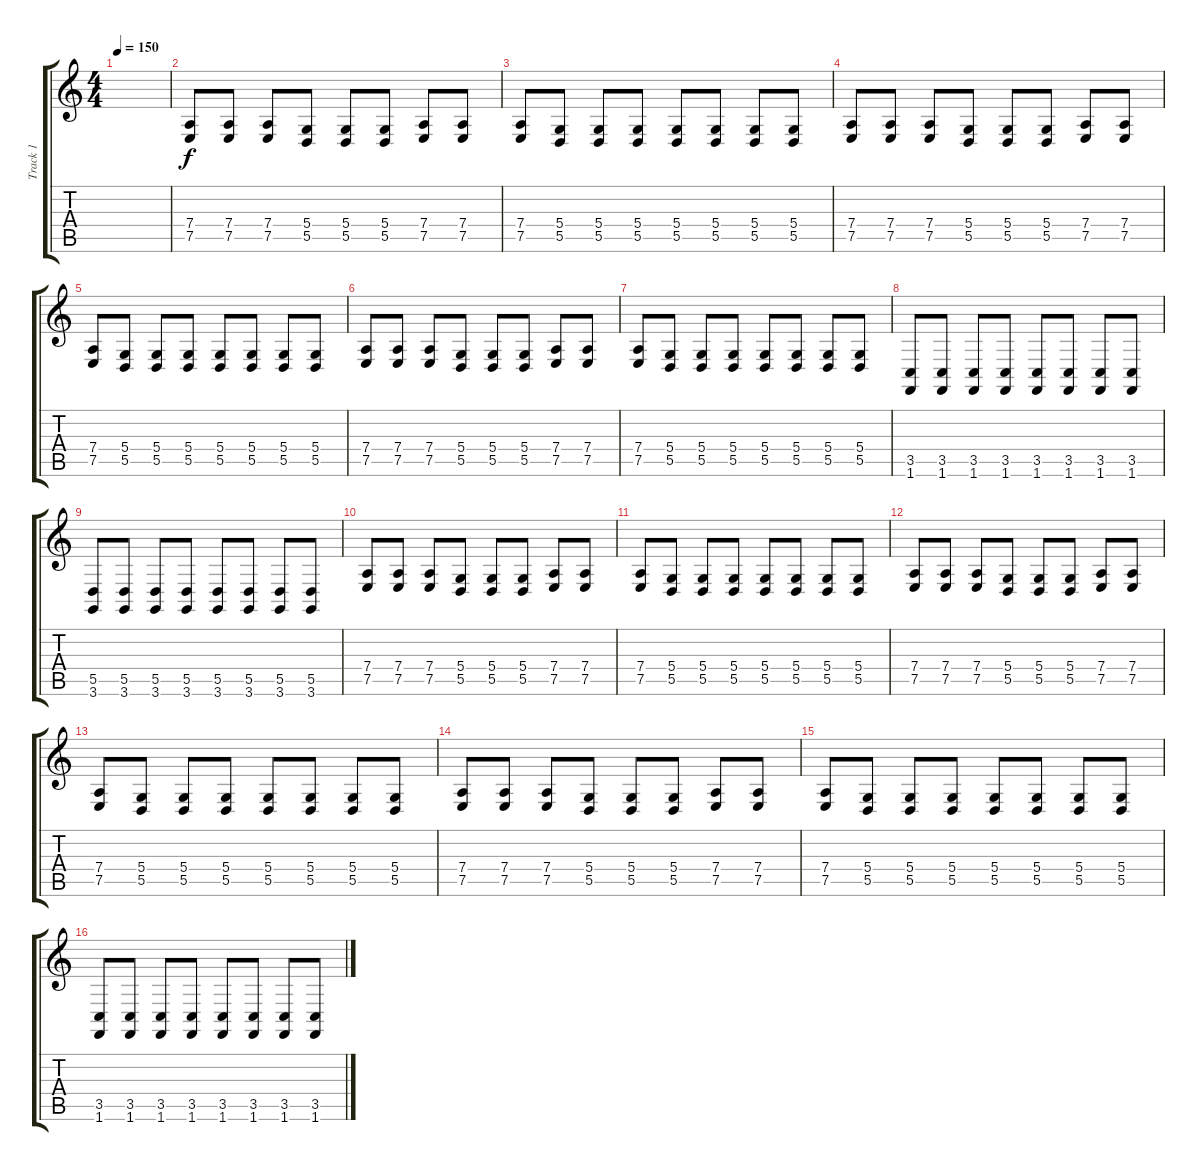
\track ("Track 1" "Track 1") {instrument electricpiano1}
\staff {score tabs}
\tuning (E4 B3 G3 D3 A2 E2) {hide}
\ts (4 4)
\tempo 150
\clef g2
\ks c
|
(7.4 7.5).8 (7.4 7.5).8 (7.4 7.5).8 (5.4 5.5).8 (5.4 5.5).8 (5.4 5.5).8 (7.4 7.5).8 (7.4 7.5).8 |
(7.4 7.5).8 (5.4 5.5).8 (5.4 5.5).8 (5.4 5.5).8 (5.4 5.5).8 (5.4 5.5).8 (5.4 5.5).8 (5.4 5.5).8 |
(7.4 7.5).8 (7.4 7.5).8 (7.4 7.5).8 (5.4 5.5).8 (5.4 5.5).8 (5.4 5.5).8 (7.4 7.5).8 (7.4 7.5).8 |
(7.4 7.5).8 (5.4 5.5).8 (5.4 5.5).8 (5.4 5.5).8 (5.4 5.5).8 (5.4 5.5).8 (5.4 5.5).8 (5.4 5.5).8 |
(7.4 7.5).8 (7.4 7.5).8 (7.4 7.5).8 (5.4 5.5).8 (5.4 5.5).8 (5.4 5.5).8 (7.4 7.5).8 (7.4 7.5).8 |
(7.4 7.5).8 (5.4 5.5).8 (5.4 5.5).8 (5.4 5.5).8 (5.4 5.5).8 (5.4 5.5).8 (5.4 5.5).8 (5.4 5.5).8 |
(3.5 1.6).8 (3.5 1.6).8 (3.5 1.6).8 (3.5 1.6).8 (3.5 1.6).8 (3.5 1.6).8 (3.5 1.6).8 (3.5 1.6).8 |
(5.5 3.6).8 (5.5 3.6).8 (5.5 3.6).8 (5.5 3.6).8 (5.5 3.6).8 (5.5 3.6).8 (5.5 3.6).8 (5.5 3.6).8 |
(7.4 7.5).8 (7.4 7.5).8 (7.4 7.5).8 (5.4 5.5).8 (5.4 5.5).8 (5.4 5.5).8 (7.4 7.5).8 (7.4 7.5).8 |
(7.4 7.5).8 (5.4 5.5).8 (5.4 5.5).8 (5.4 5.5).8 (5.4 5.5).8 (5.4 5.5).8 (5.4 5.5).8 (5.4 5.5).8 |
(7.4 7.5).8 (7.4 7.5).8 (7.4 7.5).8 (5.4 5.5).8 (5.4 5.5).8 (5.4 5.5).8 (7.4 7.5).8 (7.4 7.5).8 |
(7.4 7.5).8 (5.4 5.5).8 (5.4 5.5).8 (5.4 5.5).8 (5.4 5.5).8 (5.4 5.5).8 (5.4 5.5).8 (5.4 5.5).8 |
(7.4 7.5).8 (7.4 7.5).8 (7.4 7.5).8 (5.4 5.5).8 (5.4 5.5).8 (5.4 5.5).8 (7.4 7.5).8 (7.4 7.5).8 |
(7.4 7.5).8 (5.4 5.5).8 (5.4 5.5).8 (5.4 5.5).8 (5.4 5.5).8 (5.4 5.5).8 (5.4 5.5).8 (5.4 5.5).8 |
(3.5 1.6).8 (3.5 1.6).8 (3.5 1.6).8 (3.5 1.6).8 (3.5 1.6).8 (3.5 1.6).8 (3.5 1.6).8 (3.5 1.6).8
